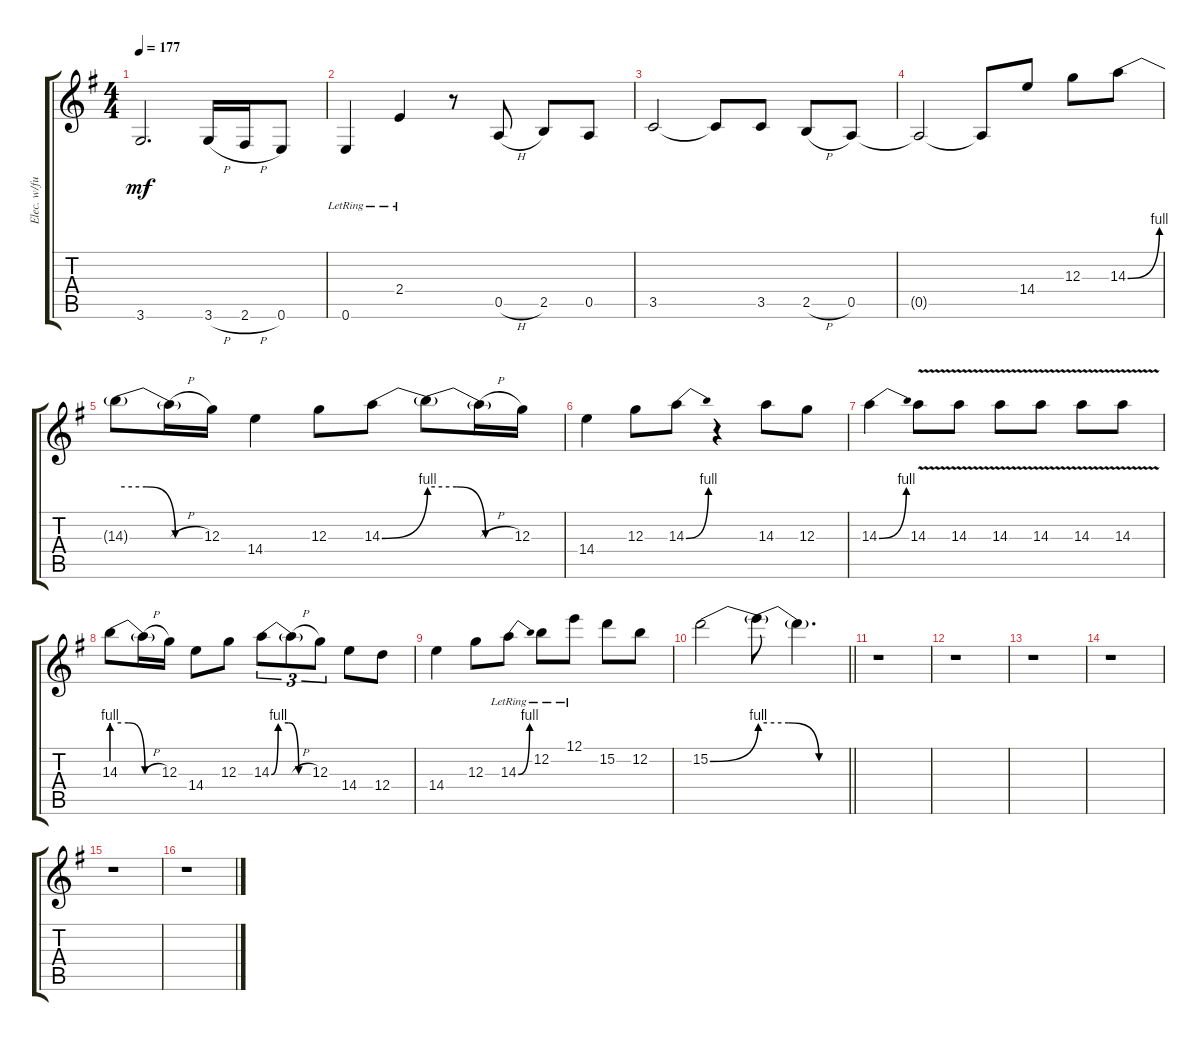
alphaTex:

\track ("Elec. w/fuzz" "Elec. w/fu") {instrument distortionguitar}
\staff {score tabs}
\tuning (E4 B3 G3 D3 A2 E2) {hide}
\ts (4 4)
\tempo 177
\clef g2
\ks g
3.6.2{d dy mf} 3.6{h}.16 2.6{h}.16 0.6.8 |
0.6{lr}.4 2.4{lr}.4 r.8 0.5{h}.8 2.5.8 0.5.8 |
3.5.2 3.5{t}.8 3.5.8 2.5{h}.8 0.5.8 |
0.5{t}.2 0.5{t}.8 14.4.8 12.3.8 14.3{be (bend 0 0 60 4)}.8 |
14.3{be (custom 0 4 20 4 40 0 60 0) t}.8 14.3{h t}.16 12.3.16 14.4.4 12.3.8 14.3{be (bend 0 0 60 4)}.8 14.3{be (custom 0 4 20 4 40 0 60 0) t}.8 14.3{h t}.16 12.3.16 |
14.4.4 12.3.8 14.3{be (bend 0 0 60 4)}.8 r.4 14.3.8 12.3.8 |
14.3{be (bend 0 0 60 4)}.4 14.3{v}.8 14.3{v}.8 14.3{v}.8 14.3{v}.8 14.3{v}.8 14.3{v}.8 |
14.3{be (custom 0 4 20 4 40 0 60 0)}.8 14.3{h t}.16 12.3.16 14.4.8 12.3.8 14.3{be (custom 0 0 10 4 25 4 40 0 60 0)}.8{tu (3 2)} 14.3{h t}.8{tu (3 2)} 12.3.8{tu (3 2)} 14.4.8 12.4.8 |
14.4.4 12.3.8 14.3{be (bend 0 0 60 4) lr}.8 12.2{lr}.8 12.1{lr}.8 15.2.8 12.2.8 |
\barLineRight lightlight
15.2{be (bend 0 0 60 4)}.2 15.2{be (custom 0 4 20 4 40 0 60 0) t}.8 15.2{t}.4{d} |
r.1 |
r.1 |
r.1 |
r.1 |
r.1 |
r.1
